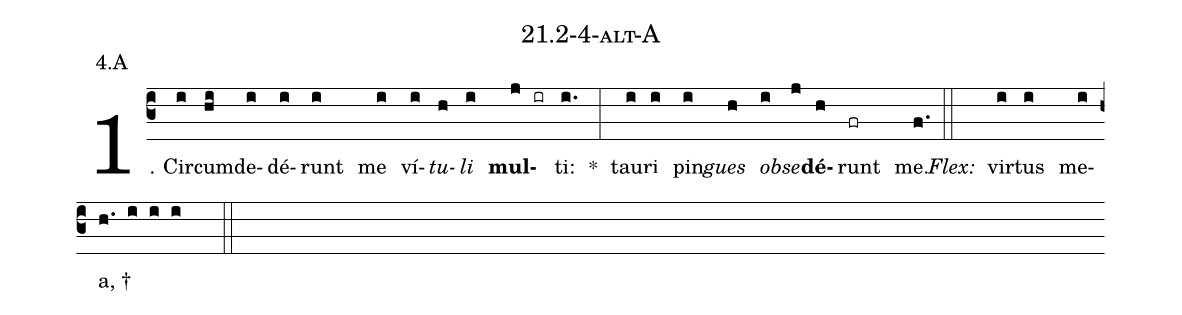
name: 21.2-4-alt-A;
annotation: 4.A;
%%
(c3)1. Cir(i)cum(hi)de(i)dé(i)runt(i) me(i) ví(i)<i>tu</i>(h)<i>li</i>(i) <b>mul</b>(j ir)ti:(i.) *(:) tau(i)ri(i) pin(i)<i>gues</i>(h) <i>ob</i>(i)<i>se</i>(j)<b>dé</b>(h)runt(fr) me.(f.) (::)
<i>Flex:</i>()  vir(i)tus(i) me(i)a, †(h. i i i  ::)

%E(i) u(h) o(i) u(j) a(h) e.(f.) (::)
